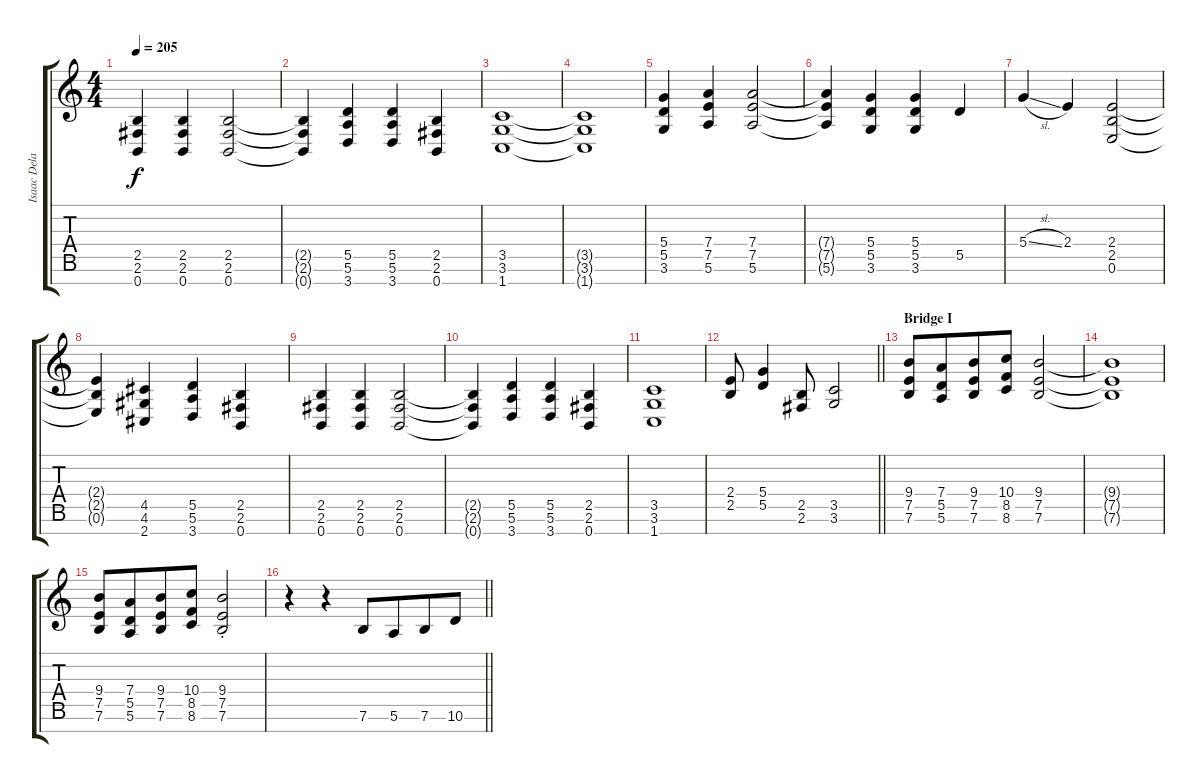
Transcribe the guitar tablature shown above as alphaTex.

\track ("Isaac Delahaye" "Isaac Dela") {instrument distortionguitar}
\staff {score tabs}
\tuning (E4 B3 G3 D3 A2 E2 B1) {hide}
\ts (4 4)
\tempo 205
\clef g2
\ks c
(2.5 2.6 0.7).4{dy f} (2.5 2.6 0.7).4 (2.5 2.6 0.7).2 |
(2.5{t} 2.6{t} 0.7{t}).4 (5.5 5.6 3.7).4 (5.5 5.6 3.7).4 (2.5 2.6 0.7).4 |
(3.5 3.6 1.7).1 |
(3.5{t} 3.6{t} 1.7{t}).1 |
(5.4 5.5 3.6).4 (7.4 7.5 5.6).4 (7.4 7.5 5.6).2 |
(7.4{t} 7.5{t} 5.6{t}).4 (5.4 5.5 3.6).4 (5.4 5.5 3.6).4 5.5.4 |
5.4{sl}.4 2.4.4 (2.4 2.5 0.6).2 |
(2.4{t} 2.5{t} 0.6{t}).4 (4.5 4.6 2.7).4 (5.5 5.6 3.7).4 (2.5 2.6 0.7).4 |
(2.5 2.6 0.7).4 (2.5 2.6 0.7).4 (2.5 2.6 0.7).2 |
(2.5{t} 2.6{t} 0.7{t}).4 (5.5 5.6 3.7).4 (5.5 5.6 3.7).4 (2.5 2.6 0.7).4 |
(3.5 3.6 1.7).1 |
\barLineRight lightlight
(2.4 2.5).8 (5.4 5.5).4 (2.5 2.6).8 (3.5 3.6).2 |
\section ("" "Bridge I")
(9.4 7.5 7.6).8 (7.4 5.5 5.6).8{beam merge} (9.4 7.5 7.6).8 (10.4 8.5 8.6).8 (9.4 7.5 7.6).2 |
(9.4{t} 7.5{t} 7.6{t}).1 |
(9.4 7.5 7.6).8 (7.4 5.5 5.6).8{beam merge} (9.4 7.5 7.6).8 (10.4 8.5 8.6).8 (9.4{st} 7.5{st} 7.6{st}).2 |
\barLineRight lightlight
r.4 r.4 7.6.8 5.6.8{beam merge} 7.6.8 10.6.8
